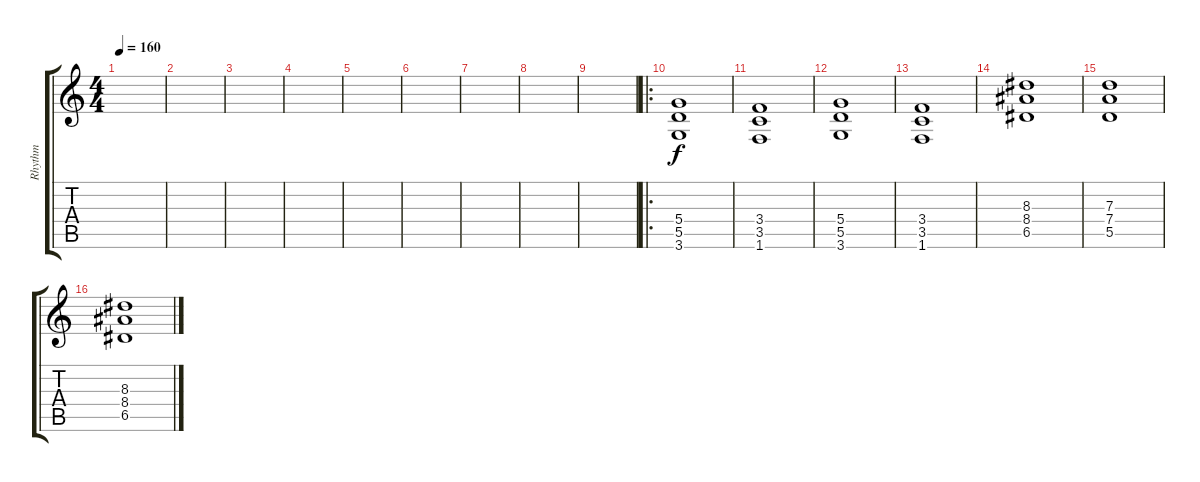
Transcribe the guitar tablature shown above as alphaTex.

\track ("Rhythm" "Rhythm") {instrument distortionguitar}
\staff {score tabs}
\tuning (E4 B3 G3 D3 A2 E2) {hide}
\ts (4 4)
\tempo 160
\clef g2
\ks c
|
|
|
|
|
|
|
|
|
\ro
(5.4 5.5 3.6).1 |
(3.4 3.5 1.6).1 |
(5.4 5.5 3.6).1 |
(3.4 3.5 1.6).1 |
(8.3 8.4 6.5).1 |
(7.3 7.4 5.5).1 |
(8.3 8.4 6.5).1
